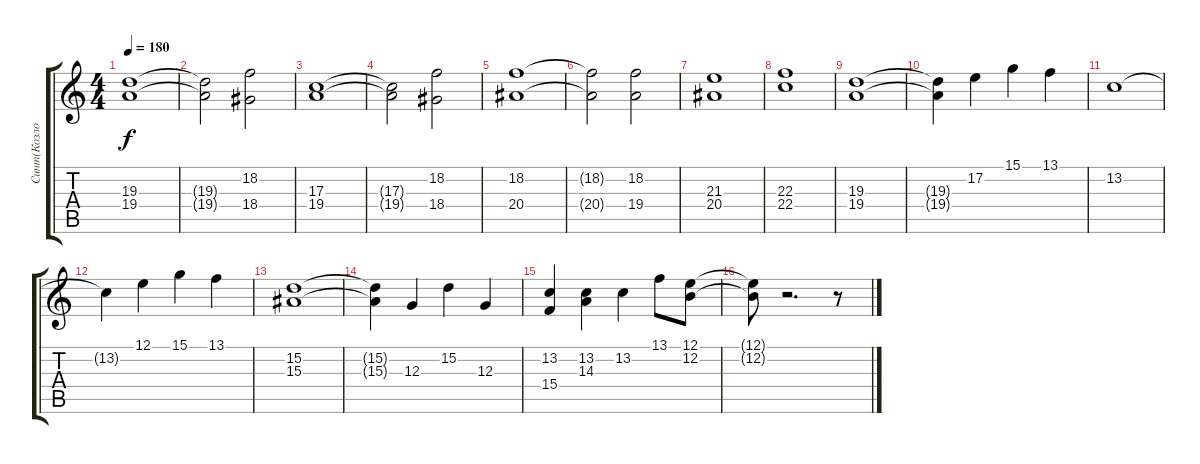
\track ("Синт(Козлов)" "Синт(Козло") {instrument drawbarorgan}
\staff {score tabs}
\tuning (E4 B3 G3 D3 A2 E2) {hide}
\ts (4 4)
\tempo 180
\clef g2
\ks c
(19.3 19.4).1{dy f} |
(19.3{t} 19.4{t}).2 (18.2 18.4).2 |
(17.3 19.4).1 |
(17.3{t} 19.4{t}).2 (18.2 18.4).2 |
(18.2 20.4).1 |
(18.2{t} 20.4{t}).2 (18.2 19.4).2 |
(21.3 20.4).1 |
(22.3 22.4).1 |
(19.3 19.4).1 |
(19.3{t} 19.4{t}).4 17.2.4 15.1.4 13.1.4 |
13.2.1 |
13.2{t}.4 12.1.4 15.1.4 13.1.4 |
(15.2 15.3).1 |
(15.2{t} 15.3{t}).4 12.3.4 15.2.4 12.3.4 |
(13.2 15.4).4 (13.2 14.3).4 13.2.4 13.1.8 (12.1 12.2).8 |
(12.1{t} 12.2{t}).8 r.2{d} r.8
